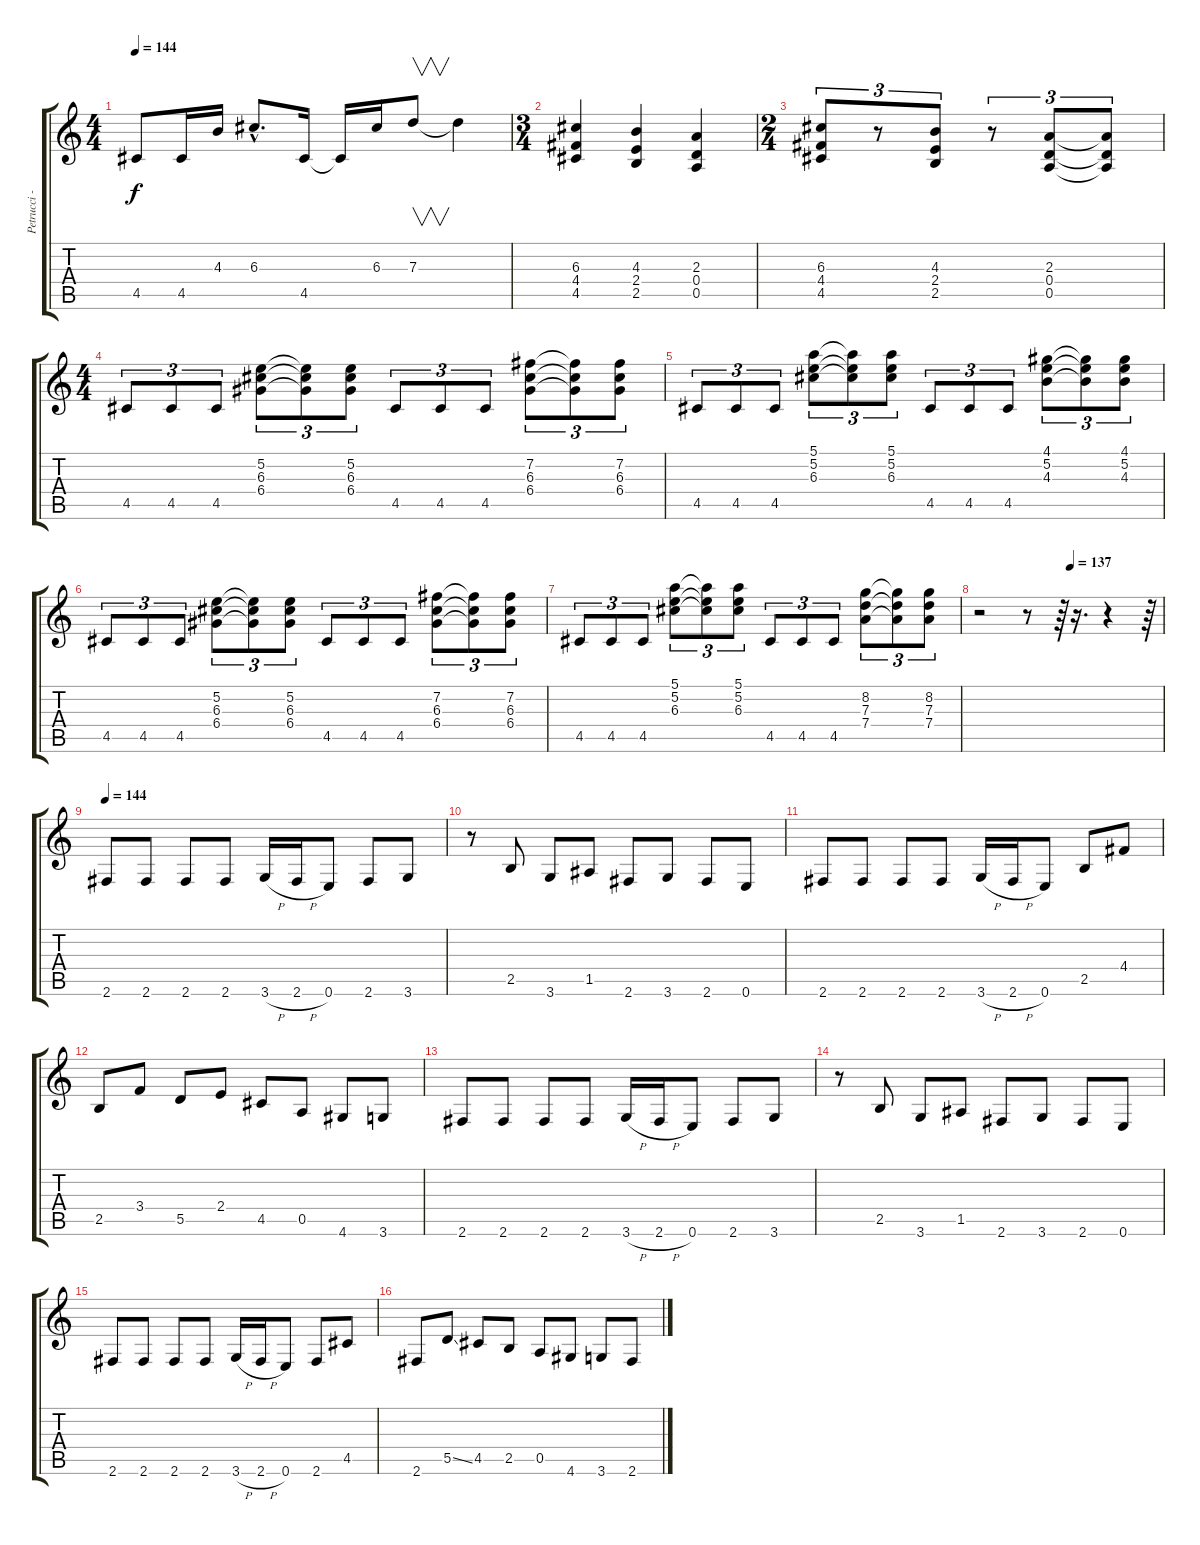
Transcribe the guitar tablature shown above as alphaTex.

\track ("Petrucci - Distortion 6st." "Petrucci -") {instrument overdrivenguitar}
\staff {score tabs}
\tuning (E4 B3 G3 D3 A2 E2) {hide}
\ts (4 4)
\tempo 144
\clef g2
\ks c
4.5.8{dy f} 4.5.16 4.3.16 6.3{hac}.8{d} 4.5.16 4.5{t}.16 6.3.16 7.3.8{v} 7.3{t}.4 |
\ts (3 4)
(6.3 4.4 4.5).4 (4.3 2.4 2.5).4 (2.3 0.4 0.5).4 |
\ts (2 4)
(6.3 4.4 4.5).8{tu (3 2)} r.8{tu (3 2)} (4.3 2.4 2.5).8{tu (3 2)} r.8{tu (3 2)} (2.3 0.4 0.5).8{tu (3 2)} (2.3{t} 0.4{t} 0.5{t}).8{tu (3 2)} |
\ts (4 4)
4.5.8{tu (3 2)} 4.5.8{tu (3 2)} 4.5.8{tu (3 2)} (5.2 6.3 6.4).8{tu (3 2)} (5.2{t} 6.3{t} 6.4{t}).8{tu (3 2)} (5.2 6.3 6.4).8{tu (3 2)} 4.5.8{tu (3 2)} 4.5.8{tu (3 2)} 4.5.8{tu (3 2)} (7.2 6.3 6.4).8{tu (3 2)} (7.2{t} 6.3{t} 6.4{t}).8{tu (3 2)} (7.2 6.3 6.4).8{tu (3 2)} |
4.5.8{tu (3 2)} 4.5.8{tu (3 2)} 4.5.8{tu (3 2)} (5.1 5.2 6.3).8{tu (3 2)} (5.1{t} 5.2{t} 6.3{t}).8{tu (3 2)} (5.1 5.2 6.3).8{tu (3 2)} 4.5.8{tu (3 2)} 4.5.8{tu (3 2)} 4.5.8{tu (3 2)} (4.1 5.2 4.3).8{tu (3 2)} (4.1{t} 5.2{t} 4.3{t}).8{tu (3 2)} (4.1 5.2 4.3).8{tu (3 2)} |
4.5.8{tu (3 2)} 4.5.8{tu (3 2)} 4.5.8{tu (3 2)} (5.2 6.3 6.4).8{tu (3 2)} (5.2{t} 6.3{t} 6.4{t}).8{tu (3 2)} (5.2 6.3 6.4).8{tu (3 2)} 4.5.8{tu (3 2)} 4.5.8{tu (3 2)} 4.5.8{tu (3 2)} (7.2 6.3 6.4).8{tu (3 2)} (7.2{t} 6.3{t} 6.4{t}).8{tu (3 2)} (7.2 6.3 6.4).8{tu (3 2)} |
4.5.8{tu (3 2)} 4.5.8{tu (3 2)} 4.5.8{tu (3 2)} (5.1 5.2 6.3).8{tu (3 2)} (5.1{t} 5.2{t} 6.3{t}).8{tu (3 2)} (5.1 5.2 6.3).8{tu (3 2)} 4.5.8{tu (3 2)} 4.5.8{tu (3 2)} 4.5.8{tu (3 2)} (8.2 7.3 7.4).8{tu (3 2)} (8.2{t} 7.3{t} 7.4{t}).8{tu (3 2)} (8.2 7.3 7.4).8{tu (3 2)} |
\tempo (137 0.5)
r.2 r.8 r.64 r.16{d} r.4 r.64 |
\tempo 144
2.6.8 2.6.8 2.6.8 2.6.8 3.6{h}.16 2.6{h}.16 0.6.8 2.6.8 3.6.8 |
r.8 2.5.8 3.6.8 1.5.8 2.6.8 3.6.8 2.6.8 0.6.8 |
2.6.8 2.6.8 2.6.8 2.6.8 3.6{h}.16 2.6{h}.16 0.6.8 2.5.8 4.4.8 |
2.5.8 3.4.8 5.5.8 2.4.8 4.5.8 0.5.8 4.6.8 3.6.8 |
2.6.8 2.6.8 2.6.8 2.6.8 3.6{h}.16 2.6{h}.16 0.6.8 2.6.8 3.6.8 |
r.8 2.5.8 3.6.8 1.5.8 2.6.8 3.6.8 2.6.8 0.6.8 |
2.6.8 2.6.8 2.6.8 2.6.8 3.6{h}.16 2.6{h}.16 0.6.8 2.6.8 4.5.8 |
2.6.8 5.5{ss}.8 4.5.8 2.5.8 0.5.8 4.6.8 3.6.8 2.6.8
